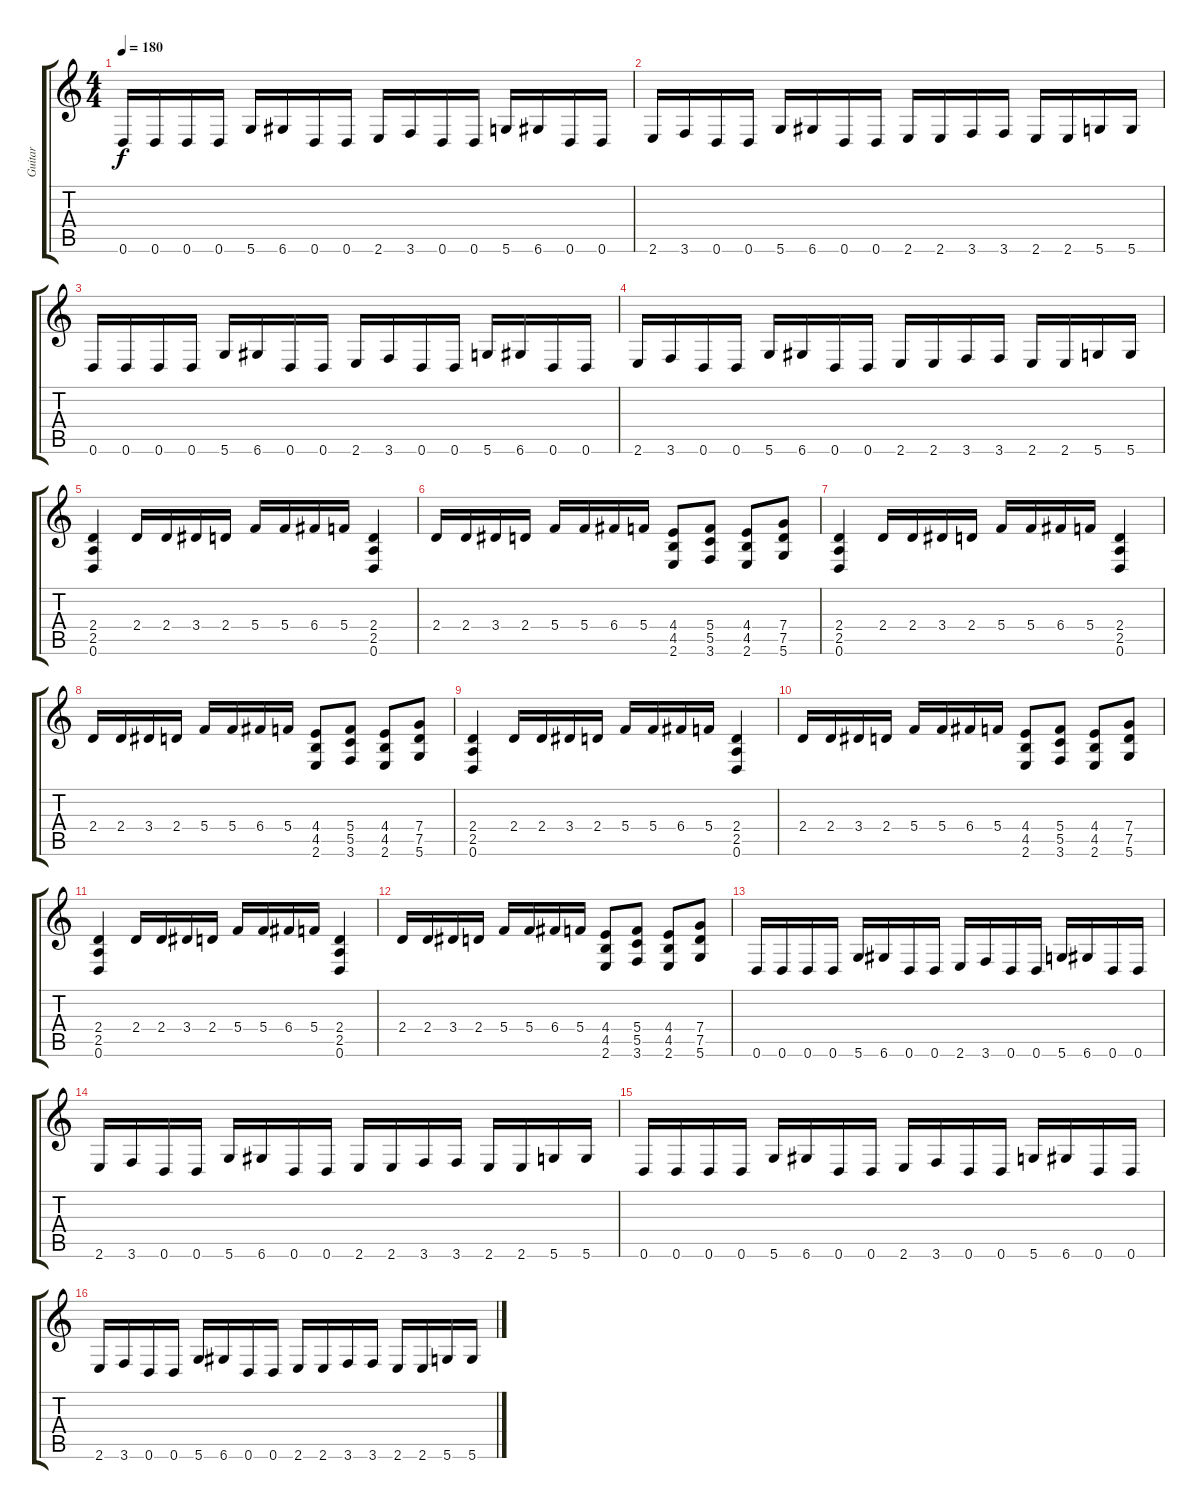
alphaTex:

\track ("Guitar" "Guitar") {instrument distortionguitar}
\staff {score tabs}
\tuning (D4 A3 F3 C3 G2 D2) {hide}
\ts (4 4)
\tempo 180
\clef g2
\ks c
0.6.16{dy f} 0.6.16 0.6.16 0.6.16 5.6.16 6.6.16 0.6.16 0.6.16 2.6.16 3.6.16 0.6.16 0.6.16 5.6.16 6.6.16 0.6.16 0.6.16 |
2.6.16 3.6.16 0.6.16 0.6.16 5.6.16 6.6.16 0.6.16 0.6.16 2.6.16 2.6.16 3.6.16 3.6.16 2.6.16 2.6.16 5.6.16 5.6.16 |
0.6.16 0.6.16 0.6.16 0.6.16 5.6.16 6.6.16 0.6.16 0.6.16 2.6.16 3.6.16 0.6.16 0.6.16 5.6.16 6.6.16 0.6.16 0.6.16 |
2.6.16 3.6.16 0.6.16 0.6.16 5.6.16 6.6.16 0.6.16 0.6.16 2.6.16 2.6.16 3.6.16 3.6.16 2.6.16 2.6.16 5.6.16 5.6.16 |
(2.4 2.5 0.6).4 2.4.16 2.4.16 3.4.16 2.4.16 5.4.16 5.4.16 6.4.16 5.4.16 (2.4 2.5 0.6).4 |
2.4.16 2.4.16 3.4.16 2.4.16 5.4.16 5.4.16 6.4.16 5.4.16 (4.4 4.5 2.6).8 (5.4 5.5 3.6).8 (4.4 4.5 2.6).8 (7.4 7.5 5.6).8 |
(2.4 2.5 0.6).4 2.4.16 2.4.16 3.4.16 2.4.16 5.4.16 5.4.16 6.4.16 5.4.16 (2.4 2.5 0.6).4 |
2.4.16 2.4.16 3.4.16 2.4.16 5.4.16 5.4.16 6.4.16 5.4.16 (4.4 4.5 2.6).8 (5.4 5.5 3.6).8 (4.4 4.5 2.6).8 (7.4 7.5 5.6).8 |
(2.4 2.5 0.6).4 2.4.16 2.4.16 3.4.16 2.4.16 5.4.16 5.4.16 6.4.16 5.4.16 (2.4 2.5 0.6).4 |
2.4.16 2.4.16 3.4.16 2.4.16 5.4.16 5.4.16 6.4.16 5.4.16 (4.4 4.5 2.6).8 (5.4 5.5 3.6).8 (4.4 4.5 2.6).8 (7.4 7.5 5.6).8 |
(2.4 2.5 0.6).4 2.4.16 2.4.16 3.4.16 2.4.16 5.4.16 5.4.16 6.4.16 5.4.16 (2.4 2.5 0.6).4 |
2.4.16 2.4.16 3.4.16 2.4.16 5.4.16 5.4.16 6.4.16 5.4.16 (4.4 4.5 2.6).8 (5.4 5.5 3.6).8 (4.4 4.5 2.6).8 (7.4 7.5 5.6).8 |
0.6.16 0.6.16 0.6.16 0.6.16 5.6.16 6.6.16 0.6.16 0.6.16 2.6.16 3.6.16 0.6.16 0.6.16 5.6.16 6.6.16 0.6.16 0.6.16 |
2.6.16 3.6.16 0.6.16 0.6.16 5.6.16 6.6.16 0.6.16 0.6.16 2.6.16 2.6.16 3.6.16 3.6.16 2.6.16 2.6.16 5.6.16 5.6.16 |
0.6.16 0.6.16 0.6.16 0.6.16 5.6.16 6.6.16 0.6.16 0.6.16 2.6.16 3.6.16 0.6.16 0.6.16 5.6.16 6.6.16 0.6.16 0.6.16 |
2.6.16 3.6.16 0.6.16 0.6.16 5.6.16 6.6.16 0.6.16 0.6.16 2.6.16 2.6.16 3.6.16 3.6.16 2.6.16 2.6.16 5.6.16 5.6.16
